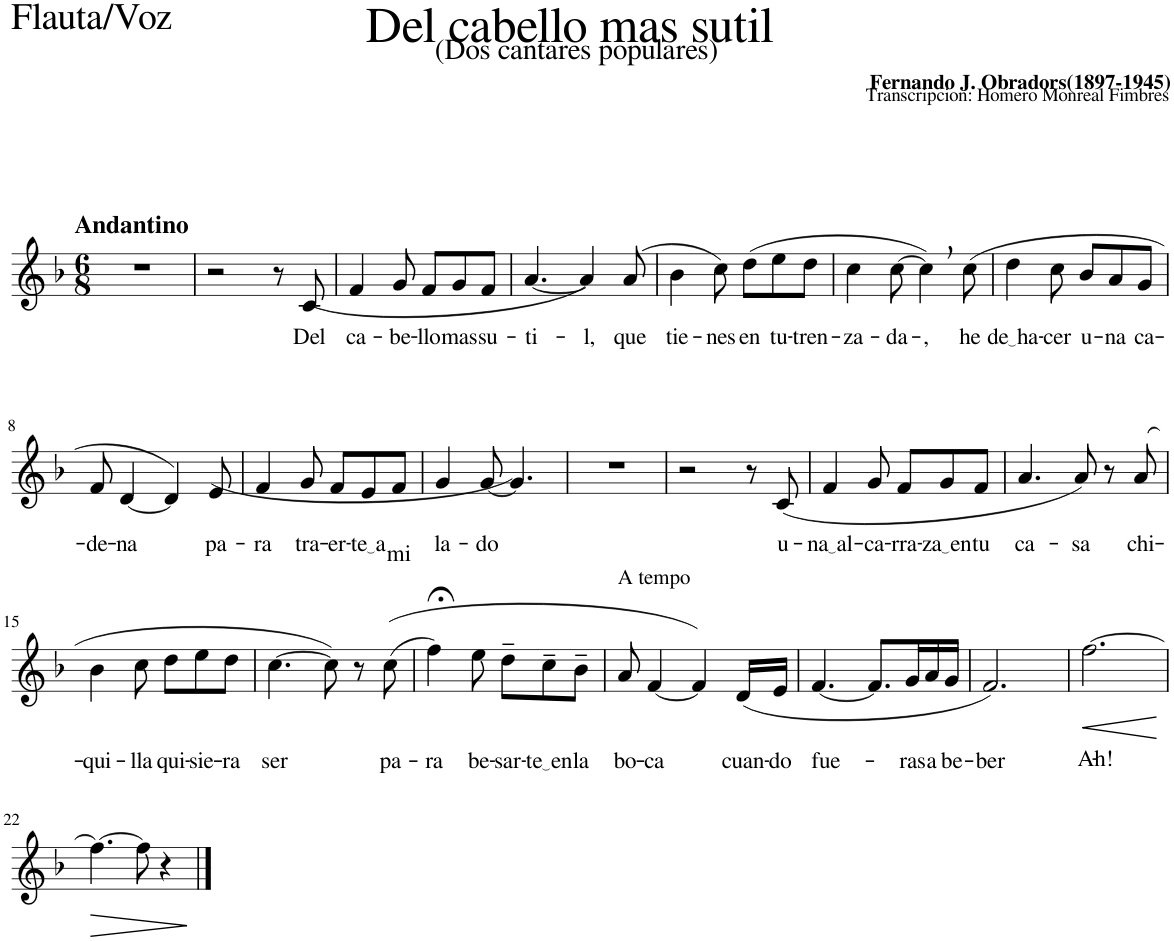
**kern	**text	**dynam
*part1	*part1	*part1
*staff1	*staff1	*staff1
*I"Flauta	*	*
*I'Fl.	*	*
*clefG2	*	*
*k[b-]	*	*
*M6/8	*	*
=1	=1	=1
!LO:TX:a:B:t=Andantino	!	!
2.r	.	.
=2	=2	=2
2r	.	.
8r	.	.
!	!LO:LY:b	!
(8c/	Del	.
=3	=3	=3
!	!LO:LY:b	!
4f/	ca-	.
!	!LO:LY:b	!
8g/	-be-	.
!	!LO:LY:b	!
8f/L	-llo	.
!	!LO:LY:b	!
8g/	mas	.
!	!LO:LY:b	!
8f/J	su-	.
=4	=4	=4
!	!LO:LY:b	!
[4.a/	-ti-	.
!	!LO:LY:b	!
4a/])	-l,	.
!	!LO:LY:b	!
(8a/	que	.
=5	=5	=5
!	!LO:LY:b	!
4b-\	tie-	.
!	!LO:LY:b	!
8cc\)	-nes	.
!	!LO:LY:b	!
(8dd\L	en	.
!	!LO:LY:b	!
8ee\	tu-	.
!	!LO:LY:b	!
8dd\J	tren-	.
=6	=6	=6
!	!LO:LY:b	!
4cc\	-za-	.
!	!LO:LY:b	!
[8cc\	-da-	.
!	!LO:LY:b	!
4cc,\])	-,	.
!	!LO:LY:b	!
(8cc\	he	.
=7	=7	=7
!	!LO:LY:b	!
4dd\	de ha	.
!	!LO:LY:b	!
8cc\	-cer	.
!	!LO:LY:b	!
8b-/L	u-	.
!	!LO:LY:b	!
8a/	-na	.
!	!LO:LY:b	!
8g/J	ca-	.
!!LO:LB:g=z
=8	=8	=8
!	!LO:LY:b	!
8f/	-de-	.
!	!LO:LY:b	!
[4d/	-na	.
4d/])	.	.
!	!LO:LY:b	!
(8e/	pa-	.
=9	=9	=9
!	!LO:LY:b	!
4f/	-ra	.
!	!LO:LY:b	!
8g/	tra-	.
!	!LO:LY:b	!
8f/L	-er-	.
!	!LO:LY:b	!
8e/	te a	.
!	!LO:LY:b	!
8f/J	mi	.
=10	=10	=10
!	!LO:LY:b	!
4g/	la-	.
!	!LO:LY:b	!
[8g/	-do	.
4.g/])	.	.
=11	=11	=11
2.r	.	.
=12	=12	=12
2r	.	.
8r	.	.
!	!LO:LY:b	!
(8c/	u-	.
=13	=13	=13
!	!LO:LY:b	!
4f/	na al	.
!	!LO:LY:b	!
8g/	-ca-	.
!	!LO:LY:b	!
8f/L	-rra-	.
!	!LO:LY:b	!
8g/	za en	.
!	!LO:LY:b	!
8f/J	tu	.
=14	=14	=14
!	!LO:LY:b	!
4.a/	ca-	.
!	!LO:LY:b	!
8a/)	-sa	.
8r	.	.
!	!LO:LY:b	!
(8a/	chi-	.
!!LO:LB:g=z
=15	=15	=15
!	!LO:LY:b	!
4b-\	-qui-	.
!	!LO:LY:b	!
8cc\	-lla	.
!	!LO:LY:b	!
8dd\L	qui-	.
!	!LO:LY:b	!
8ee\	-sie-	.
!	!LO:LY:b	!
8dd\J	-ra	.
=16	=16	=16
!	!LO:LY:b	!
[4.cc\	ser	.
8cc\])	.	.
8r	.	.
!	!LO:LY:b	!
((8cc\	pa-	.
=17	=17	=17
!	!LO:LY:b	!
4ff;<\)	-ra	.
!	!LO:LY:b	!
8ee\	be-	.
!	!LO:LY:b	!
8dd~\L	-sar-	.
!	!LO:LY:b	!
8cc~\	te en	.
!	!LO:LY:b	!
8b-~\J	la	.
=18	=18	=18
!LO:TX:a:t=A tempo	!	!
!	!LO:LY:b	!
8a/	bo-	.
!	!LO:LY:b	!
[4f/	-ca	.
4f/])	.	.
!	!LO:LY:b	!
(16d/LL	cuan-	.
!	!LO:LY:b	!
16e/JJ	-do	.
=19	=19	=19
!	!LO:LY:b	!
[4.f/	fue-	.
8.f/L]	.	.
!	!LO:LY:b	!
16g/L	-ras	.
!	!LO:LY:b	!
16a/	a	.
!	!LO:LY:b	!
16g/JJ	be-	.
=20	=20	=20
!	!LO:LY:b	!
2.f/)	-ber	.
=21	=21	=21
!	!LO:LY:b	!LO:HP:b
[2.ff\	Ah!-	<
.	.	[
!!LO:LB:g=z
=22	=22	=22
!	!	!LO:HP:b
4.ff\_	.	>
8ff\]	.	.
4r	.	.
.	.	]
==	==	==
*-	*-	*-
